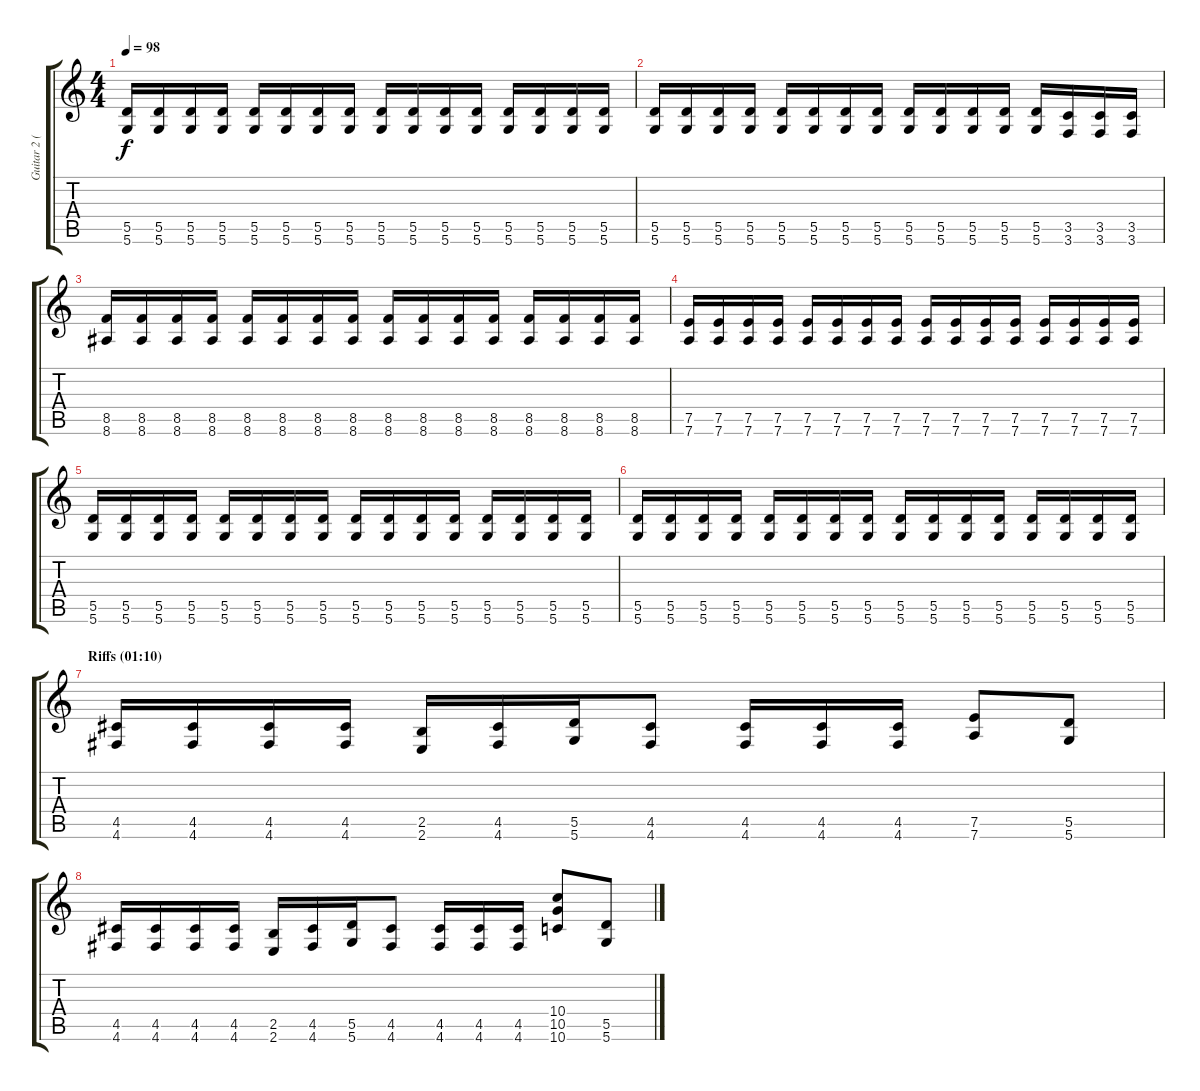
\track ("Guitar 2 (Dave Kushner)" "Guitar 2 (") {instrument overdrivenguitar}
\staff {score tabs}
\tuning (E4 B3 G3 D3 A2 D2) {hide}
\ts (4 4)
\tempo 98
\clef g2
\ks c
(5.5 5.6).16{dy f} (5.5 5.6).16 (5.5 5.6).16 (5.5 5.6).16 (5.5 5.6).16 (5.5 5.6).16 (5.5 5.6).16 (5.5 5.6).16 (5.5 5.6).16 (5.5 5.6).16 (5.5 5.6).16 (5.5 5.6).16 (5.5 5.6).16 (5.5 5.6).16 (5.5 5.6).16 (5.5 5.6).16 |
(5.5 5.6).16 (5.5 5.6).16 (5.5 5.6).16 (5.5 5.6).16 (5.5 5.6).16 (5.5 5.6).16 (5.5 5.6).16 (5.5 5.6).16 (5.5 5.6).16 (5.5 5.6).16 (5.5 5.6).16 (5.5 5.6).16 (5.5 5.6).16 (3.5 3.6).16 (3.5 3.6).16 (3.5 3.6).16 |
(8.5 8.6).16 (8.5 8.6).16 (8.5 8.6).16 (8.5 8.6).16 (8.5 8.6).16 (8.5 8.6).16 (8.5 8.6).16 (8.5 8.6).16 (8.5 8.6).16 (8.5 8.6).16 (8.5 8.6).16 (8.5 8.6).16 (8.5 8.6).16 (8.5 8.6).16 (8.5 8.6).16 (8.5 8.6).16 |
(7.5 7.6).16 (7.5 7.6).16 (7.5 7.6).16 (7.5 7.6).16 (7.5 7.6).16 (7.5 7.6).16 (7.5 7.6).16 (7.5 7.6).16 (7.5 7.6).16 (7.5 7.6).16 (7.5 7.6).16 (7.5 7.6).16 (7.5 7.6).16 (7.5 7.6).16 (7.5 7.6).16 (7.5 7.6).16 |
(5.5 5.6).16 (5.5 5.6).16 (5.5 5.6).16 (5.5 5.6).16 (5.5 5.6).16 (5.5 5.6).16 (5.5 5.6).16 (5.5 5.6).16 (5.5 5.6).16 (5.5 5.6).16 (5.5 5.6).16 (5.5 5.6).16 (5.5 5.6).16 (5.5 5.6).16 (5.5 5.6).16 (5.5 5.6).16 |
(5.5 5.6).16 (5.5 5.6).16 (5.5 5.6).16 (5.5 5.6).16 (5.5 5.6).16 (5.5 5.6).16 (5.5 5.6).16 (5.5 5.6).16 (5.5 5.6).16 (5.5 5.6).16 (5.5 5.6).16 (5.5 5.6).16 (5.5 5.6).16 (5.5 5.6).16 (5.5 5.6).16 (5.5 5.6).16 |
\section ("" "Riffs (01:10)")
(4.5 4.6).16 (4.5 4.6).16 (4.5 4.6).16 (4.5 4.6).16 (2.5 2.6).16 (4.5 4.6).16 (5.5 5.6).16 (4.5 4.6).8 (4.5 4.6).16 (4.5 4.6).16 (4.5 4.6).16 (7.5 7.6).8 (5.5 5.6).8 |
(4.5 4.6).16 (4.5 4.6).16 (4.5 4.6).16 (4.5 4.6).16 (2.5 2.6).16 (4.5 4.6).16 (5.5 5.6).16 (4.5 4.6).8 (4.5 4.6).16 (4.5 4.6).16 (4.5 4.6).16 (10.4 10.5 10.6).8 (5.5 5.6).8
